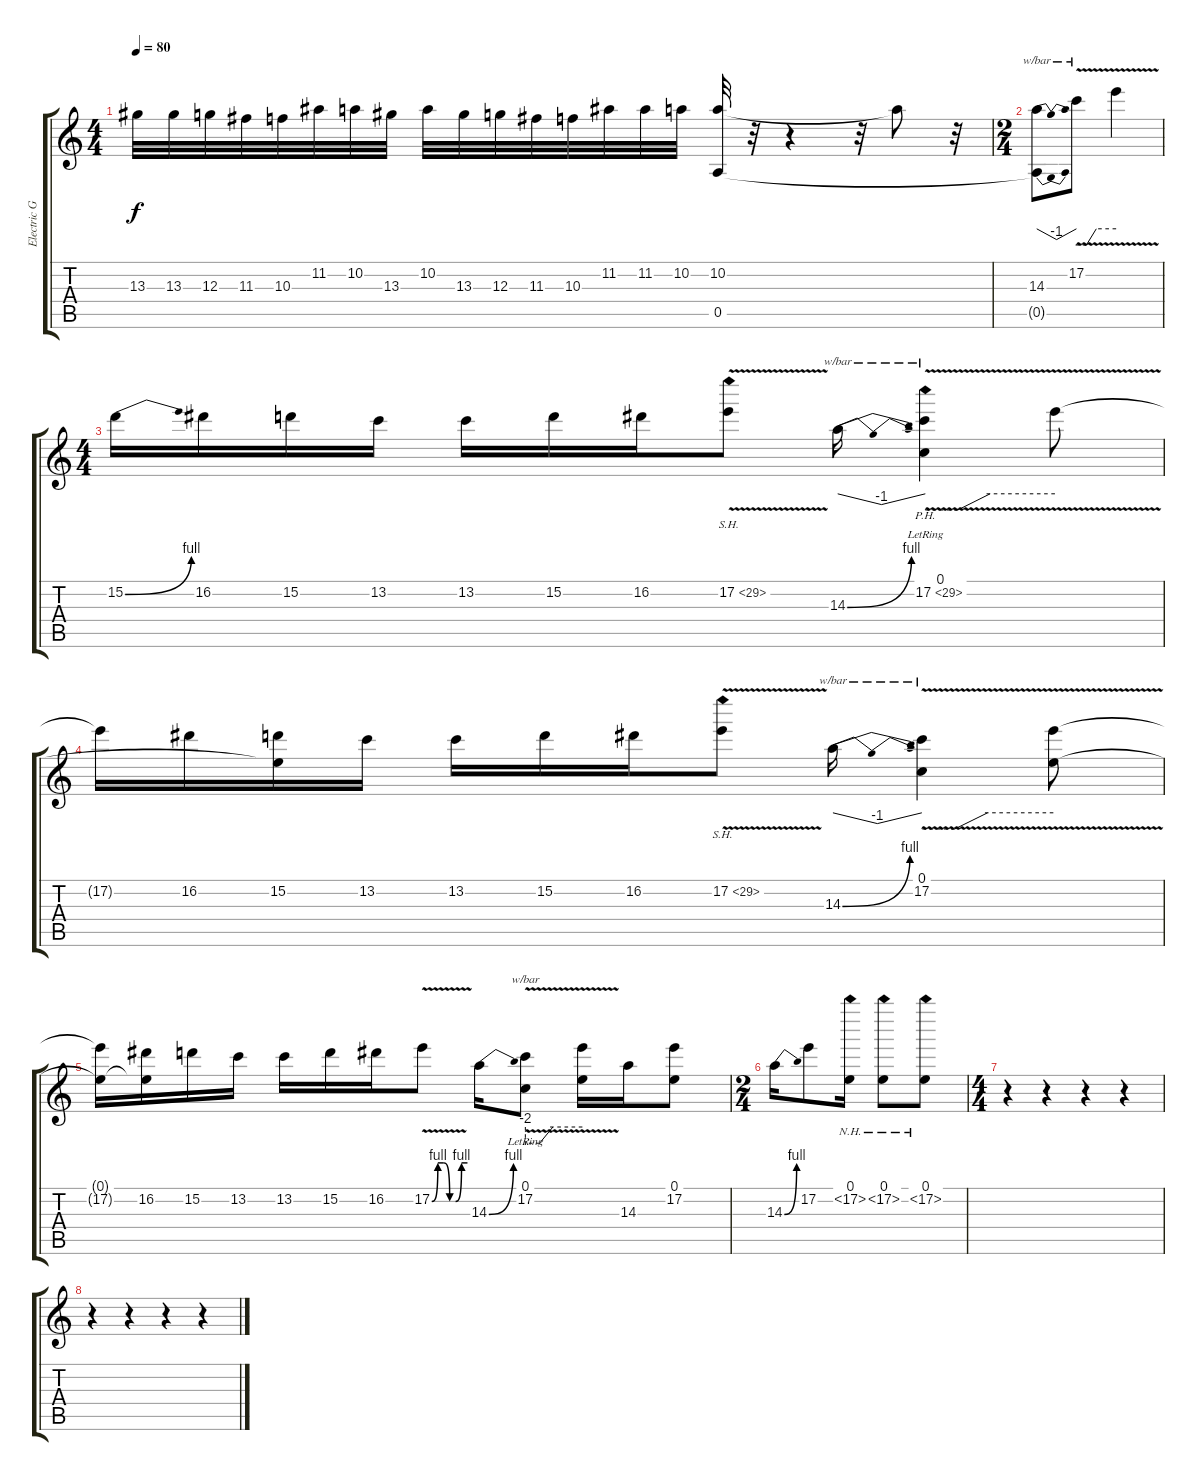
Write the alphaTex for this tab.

\track ("Electric Guitar 1" "Electric G") {instrument overdrivenguitar}
\staff {score tabs}
\tuning (E4 B3 G3 D3 A2 E2) {hide}
\ts (4 4)
\tempo 80
\clef g2
\ks c
13.3.32{dy f} 13.3.32 12.3.32 11.3.32 10.3.32 11.2.32 10.2.32 13.3.32 10.2.32 13.3.32 12.3.32 11.3.32 10.3.32 11.2.32 11.2.32 10.2.32 (10.2 0.5).32 r.32 r.4 r.32 10.2{t}.8 r.32 |
\ts (2 4)
(14.3 0.5{t}).8{tbe (dip default 0 0 30 -4 60 0)} 17.2{v}.8{tbe (custom default 0 -8 15 -8 30 0 60 0)} 17.2{t}.4 |
\ts (4 4)
15.2{be (bend 0 0 60 4)}.16 16.2.16 15.2.16 13.2.16 13.2.16 15.2.16 16.2.16 17.2{sh 12 v}.8 14.3{be (bend 0 0 60 4)}.16{tbe (dip default 0 0 30 -4 60 0)} (0.1{lr} 17.2{ph 12 v}).4{tbe (custom default 0 -8 15 -8 30 0 60 0)} 17.2{t}.8 |
17.2{t}.16 16.2.16 (0.1{t} 15.2).16 13.2.16 13.2.16 15.2.16 16.2.16 17.2{sh 12 v}.8 14.3{be (bend 0 0 60 4)}.16{tbe (dip default 0 0 30 -4 60 0)} (0.1 17.2{v}).4{tbe (custom default 0 -8 15 -8 30 0 60 0)} (0.1{t} 17.2{t}).8 |
(0.1{t} 17.2{t}).16 (0.1{t} 16.2).16 15.2.16 13.2.16 13.2.16 15.2.16 16.2.16 17.2{be (custom 0 0 10 4 20 4 30 0 40 0 50 4 60 4) v}.8 14.3{be (bend 0 0 60 4)}.16 (0.1 17.2{v lr}).8{tbe (custom default 0 -8 15 -8 29 0 45 0 60 0)} (0.1{t} 17.2{t}).16 14.3.16 (0.1 17.2).8 |
\ts (2 4)
14.3{be (bend 0 0 60 4)}.16 17.2.8 (0.1 17.2{nh}).16 (0.1 17.2{nh}).8 (0.1 17.2{nh}).8 |
\ts (4 4)
r.4 r.4 r.4 r.4 |
r.4 r.4 r.4 r.4
